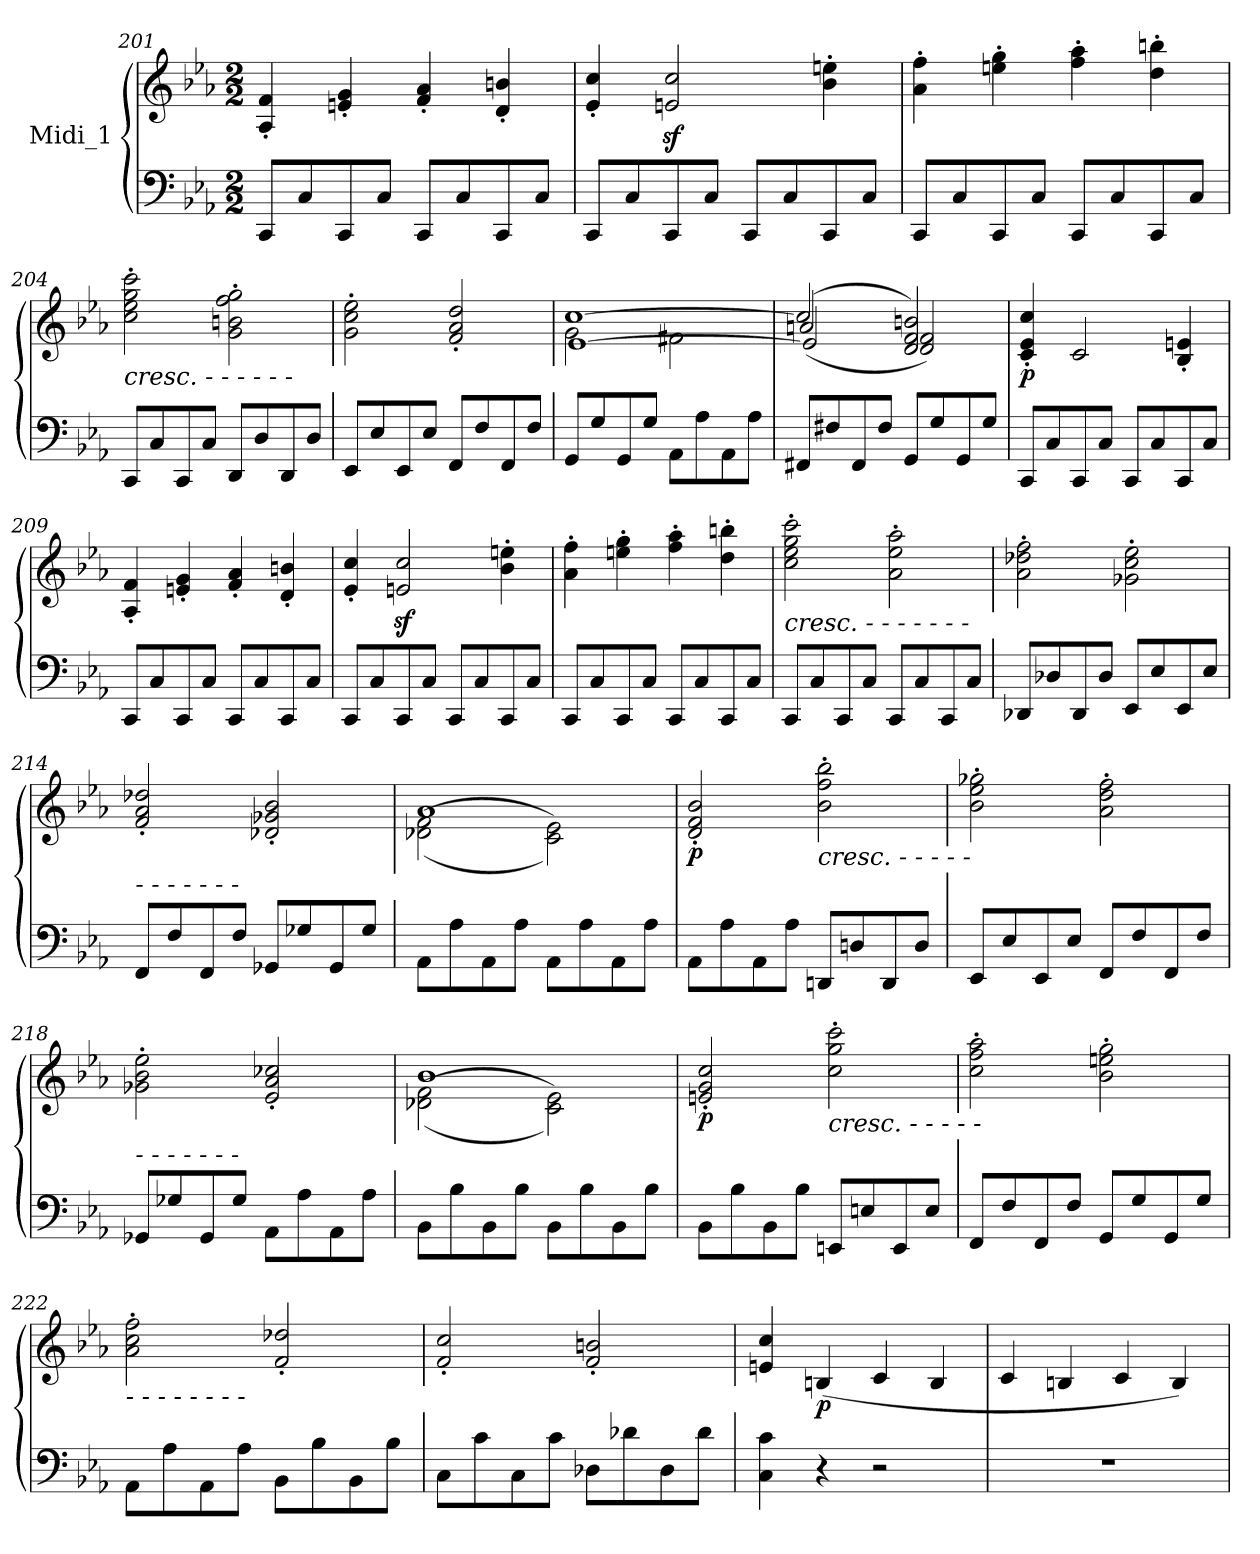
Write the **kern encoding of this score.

**kern	**kern	**dynam
*part1	*part1	*part1
*staff2	*staff1	*staff1/2
*I"Midi_1	*	*
*clefF4	*clefG2	*
*k[b-e-a-]	*k[b-e-a-]	*
*E-:	*E-:	*
*M2/2	*M2/2	*
=201	=201	=201
8CCL	4A-' 4f'	.
8C	.	.
8CC	4en' 4g'	.
8CJ	.	.
8CCL	4f' 4a-'	.
8C	.	.
8CC	4d' 4bn'	.
8CJ	.	.
!!LO:LB:g=z
=202	=202	=202
8CCL	4e-' 4cc'	.
8C	.	.
8CC	2enz< 2ccz<	.
8CJ	.	.
8CCL	.	.
8C	.	.
8CC	4b-' 4een'	.
8CJ	.	.
=203	=203	=203
8CCL	4a-' 4ff'	.
8C	.	.
8CC	4een' 4gg'	.
8CJ	.	.
8CCL	4ff' 4aa-'	.
8C	.	.
8CC	4dd' 4bbn'	.
8CJ	.	.
=204	=204	=204
!	!LO:TX:b:i:t=cresc.    -           -            -            -            -            -	!
8CCL	2cc\' 2ee-\' 2gg\' 2ccc\'	.
8C	.	.
8CC	.	.
8CJ	.	.
8DDL	2g\' 2bn\' 2ff\' 2gg\'	.
8D	.	.
8DD	.	.
8DJ	.	.
=205	=205	=205
8EE-L	2g\' 2cc\' 2ee-\'	.
8E-	.	.
8EE-	.	.
8E-J	.	.
8FFL	2f/' 2a-/' 2dd/'	.
8F	.	.
8FF	.	.
8FJ	.	.
!!LO:LB:g=z
=206	=206	=206
*	*^	*
*	*	*^	*
8GGL	[1cc/	2g\	[1e-\	.
8G	.	.	.	.
8GG	.	.	.	.
8GJ	.	.	.	.
8AA-L	.	2f#X\	.	.
8A-	.	.	.	.
8AA-	.	.	.	.
8A-J	.	.	.	.
=207	=207	=207	=207	=207
8FF#XL	(>2cc/]	(<2an/	2e-/]	.
8F#X	.	.	.	.
8FF#	.	.	.	.
8F#J	.	.	.	.
8GGL	2d/ 2f/ 2bn/)	2d/ 2f/)	2ryy	.
8G	.	.	.	.
8GG	.	.	.	.
8GJ	.	.	.	.
=208	=208	=208	=208	=208
!	!	!	!	!LO:DY:b
8CCL	1ryy	4c/' 4e-/' 4cc/'	1ryy	p
8C	.	.	.	.
8CC	.	2c/	.	.
8CJ	.	.	.	.
8CCL	.	.	.	.
8C	.	.	.	.
8CC	.	4B-/' 4en/'	.	.
8CJ	.	.	.	.
=209	=209	=209	=209	=209
8CCL	1ryy	4A-/' 4f/'	1ryy	.
8C	.	.	.	.
8CC	.	4en/' 4g/'	.	.
8CJ	.	.	.	.
8CCL	.	4f/' 4a-/'	.	.
8C	.	.	.	.
8CC	.	4d/' 4bn/'	.	.
8CJ	.	.	.	.
*	*v	*v	*v	*
!!LO:LB:g=z
=210	=210	=210
8CCL	4e-' 4cc'	.
8C	.	.
8CC	2enz< 2ccz<	.
8CJ	.	.
8CCL	.	.
8C	.	.
8CC	4b-' 4een'	.
8CJ	.	.
=211	=211	=211
8CCL	4a-' 4ff'	.
8C	.	.
8CC	4een' 4gg'	.
8CJ	.	.
8CCL	4ff' 4aa-'	.
8C	.	.
8CC	4dd' 4bbn'	.
8CJ	.	.
=212	=212	=212
!	!LO:TX:b:i:t=cresc.    -           -            -            -            -            -            -	!
8CCL	2cc\' 2ee-\' 2gg\' 2ccc\'	.
8C	.	.
8CC	.	.
8CJ	.	.
8CCL	2a-' 2ee-' 2aa-'	.
8C	.	.
8CC	.	.
8CJ	.	.
=213	=213	=213
8DD-XL	2a-' 2dd-X' 2ff'	.
8D-X	.	.
8DD-	.	.
8D-J	.	.
8EE-L	2g-X' 2cc' 2ee-'	.
8E-	.	.
8EE-	.	.
8E-J	.	.
!!LO:LB:g=z
=214	=214	=214
*	*^	*
!	!LO:TX:b:i:t=-           -            -            -            -            -            -	!	!
8FFL	1ryy	2f/' 2a-/' 2dd-X/'	.
8F	.	.	.
8FF	.	.	.
8FJ	.	.	.
8GG-XL	.	2d-X/' 2g-X/' 2b-/'	.
8G-X	.	.	.
8GG-	.	.	.
8G-J	.	.	.
=215	=215	=215	=215
8AA-L	1a-/	(<(<2d-X\ 2f\	.
8A-	.	.	.
8AA-	.	.	.
8A-J	.	.	.
8AA-L	.	2c\ 2e-\))	.
8A-	.	.	.
8AA-	.	.	.
8A-J	.	.	.
=216	=216	=216	=216
!	!	!	!LO:DY:b
8AA-L	2ryy	2d/' 2f/' 2b-/'	p
8A-	.	.	.
8AA-	.	.	.
8A-J	.	.	.
!	!LO:TX:b:i:t=cresc.    -           -            -            -            -	!	!
8DDnL	2b-\' 2ff\' 2bb-\'	2ryy	.
8Dn	.	.	.
8DD	.	.	.
8DJ	.	.	.
=217	=217	=217	=217
8EE-L	2b-\' 2ee-\' 2gg-X\'	2ryy	.
8E-	.	.	.
8EE-	.	.	.
8E-J	.	.	.
8FFL	2a-\' 2dd\' 2ff\'	2ryy	.
8F	.	.	.
8FF	.	.	.
8FJ	.	.	.
!!LO:LB:g=z	!!
=218	=218	=218	=218
!	!LO:TX:b:i:t=-           -            -            -            -            -            -	!	!
8GG-XL	2g-X\' 2b-\' 2ee-\'	2ryy	.
8G-X	.	.	.
8GG-	.	.	.
8G-J	.	.	.
8AA-L	2ryy	2e-/' 2a-/' 2cc-X/'	.
8A-	.	.	.
8AA-	.	.	.
8A-J	.	.	.
=219	=219	=219	=219
8BB-L	1b-/	(<(<2d-X\ 2f\	.
8B-	.	.	.
8BB-	.	.	.
8B-J	.	.	.
8BB-L	.	2c\ 2e-\))	.
8B-	.	.	.
8BB-	.	.	.
8B-J	.	.	.
=220	=220	=220	=220
!	!	!	!LO:DY:b
8BB-L	2ryy	2en/' 2g/' 2cc/'	p
8B-	.	.	.
8BB-	.	.	.
8B-J	.	.	.
!	!LO:TX:b:i:t=cresc.    -           -            -            -            -	!	!
8EEnL	2cc\' 2gg\' 2ccc\'	2ryy	.
8En	.	.	.
8EE	.	.	.
8EJ	.	.	.
=221	=221	=221	=221
8FFL	2cc\' 2ff\' 2aa-\'	2ryy	.
8F	.	.	.
8FF	.	.	.
8FJ	.	.	.
8GGL	2b-\' 2een\' 2gg\'	2ryy	.
8G	.	.	.
8GG	.	.	.
8GJ	.	.	.
*	*v	*v	*
!!LO:LB:g=z
=222	=222	=222
!	!LO:TX:b:i:t=-           -             -             -              -              -              -              -	!
8AA-L	2a-' 2cc' 2ff'	.
8A-	.	.
8AA-	.	.
8A-J	.	.
8BB-L	2f' 2dd-X'	.
8B-	.	.
8BB-	.	.
8B-J	.	.
=223	=223	=223
8CL	2f' 2cc'	.
8c	.	.
8C	.	.
8cJ	.	.
8D-XL	2f' 2bn'	.
8d-X	.	.
8D-	.	.
8d-J	.	.
=224	=224	=224
4C 4c	4en 4cc	.
!	!	!LO:DY:b
4r	(<4Bn	p
2r	4c	.
.	4B	.
=225	=225	=225
1r	4c	.
.	4Bn	.
.	4c	.
.	4B)	.
=	=	=
*-	*-	*-
